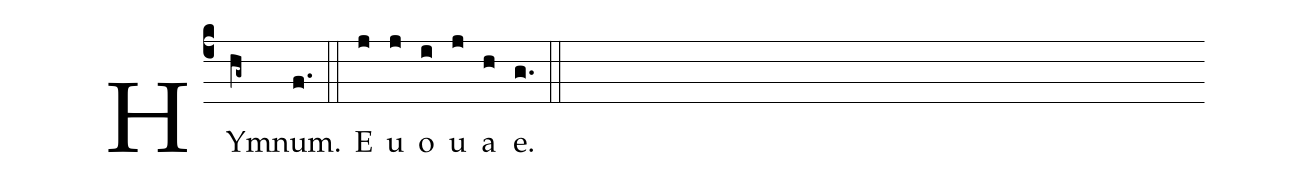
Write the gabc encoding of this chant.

%%
(c4) HYm(hg~)num.(f.) (::) E(j) u(j) o(i) u(j) a(h) e.(g.) (::)
